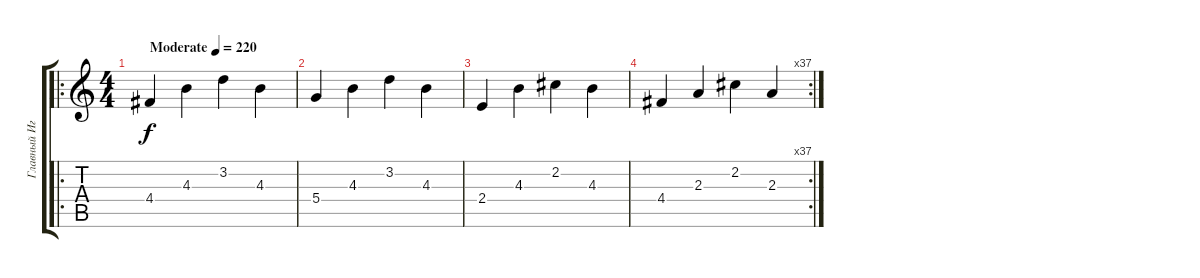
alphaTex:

\track ("Главный Игрок" "Главный Иг") {instrument acousticguitarsteel}
\staff {score tabs}
\tuning (E4 B3 G3 D3 A2 E2) {hide}
\ro
\ts (4 4)
\tempo (220 "Moderate")
\clef g2
\ks c
4.4.4{dy f instrument acousticguitarsteel} 4.3.4 3.2.4 4.3.4 |
5.4.4 4.3.4 3.2.4 4.3.4 |
2.4.4 4.3.4 2.2.4 4.3.4 |
\rc 37
4.4.4 2.3.4 2.2.4 2.3.4
